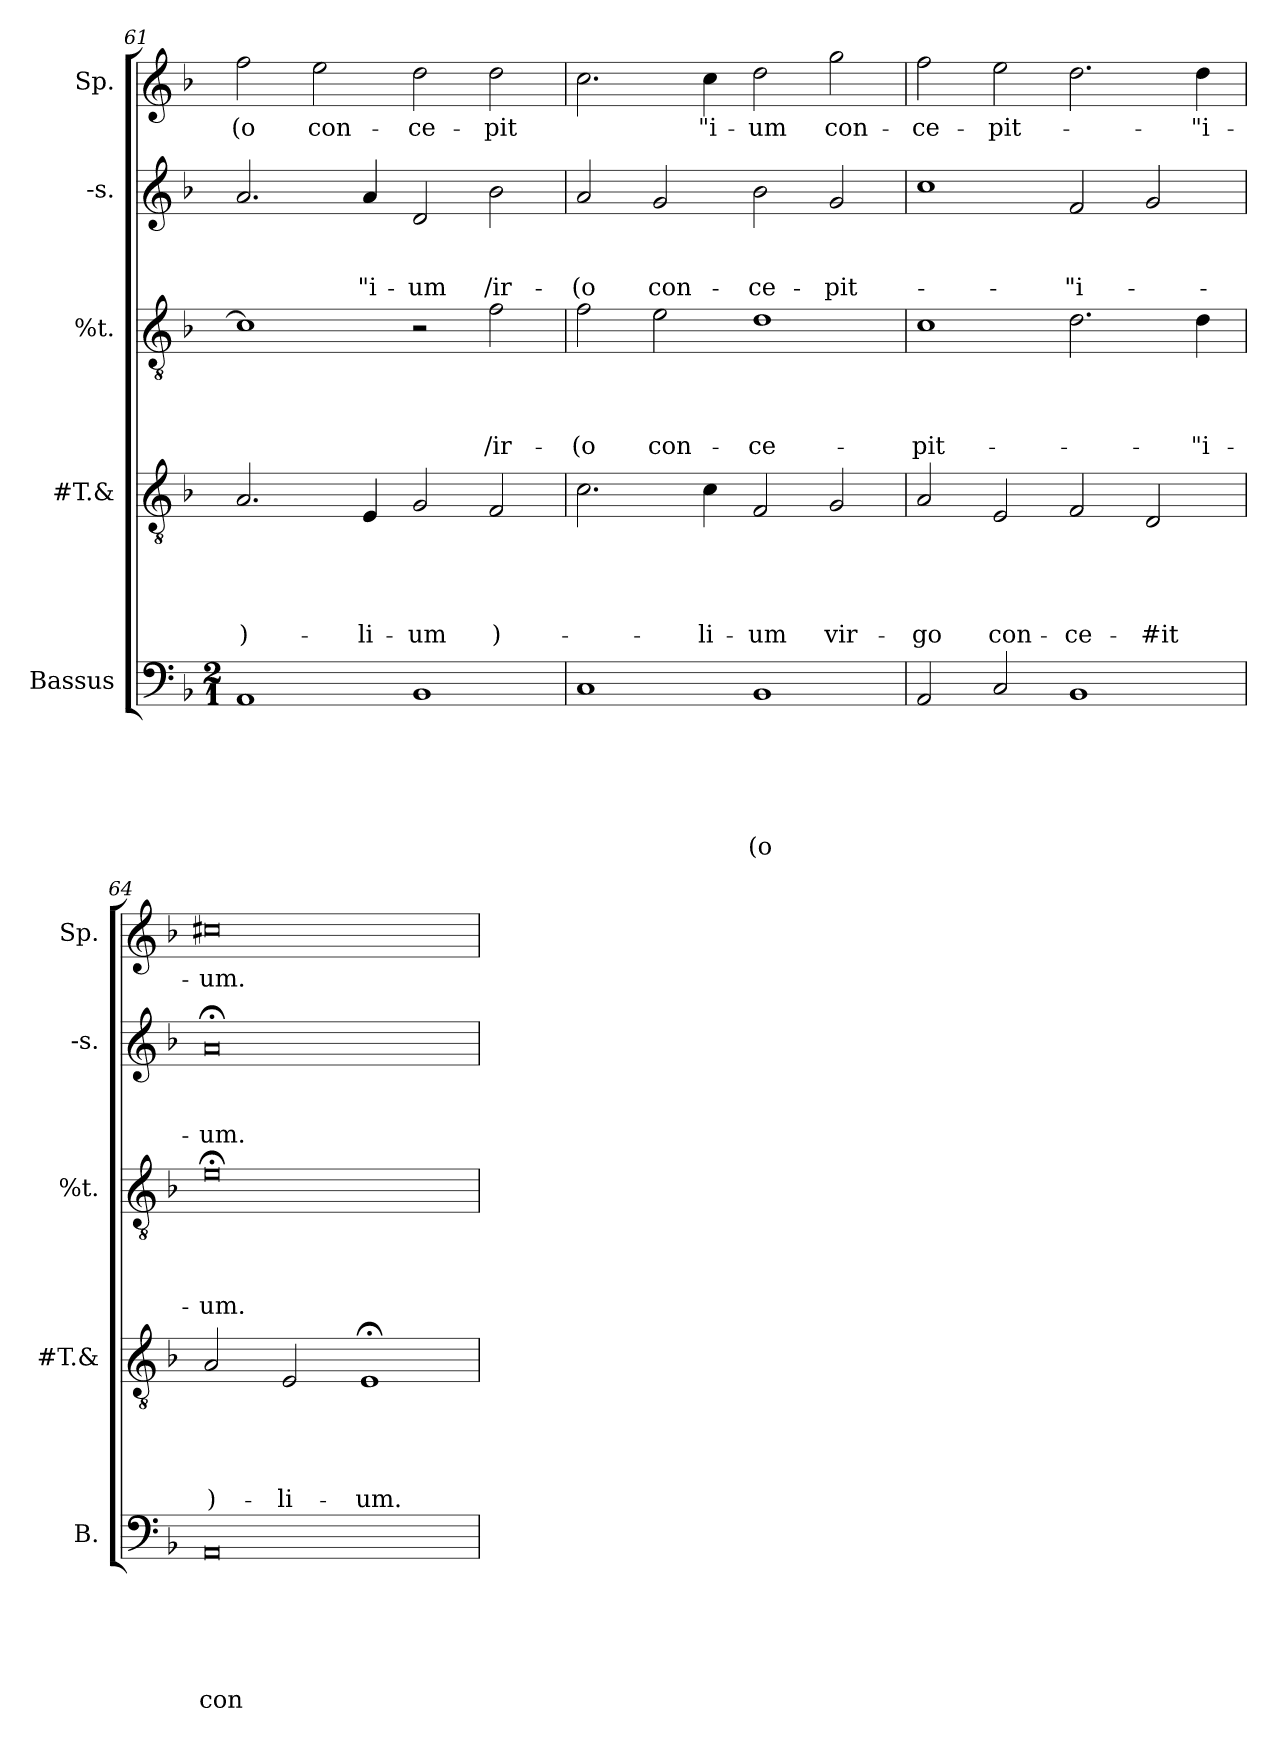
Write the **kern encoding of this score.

**kern	**text	**text	**text	**text	**text	**text	**kern	**text	**text	**text	**text	**text	**kern	**text	**text	**text	**text	**kern	**text	**text	**text	**kern	**text
*part5	*part5	*part5	*part5	*part5	*part5	*part5	*part4	*part4	*part4	*part4	*part4	*part4	*part3	*part3	*part3	*part3	*part3	*part2	*part2	*part2	*part2	*part1	*part1
*staff5	*staff5	*staff5	*staff5	*staff5	*staff5	*staff5	*staff4	*staff4	*staff4	*staff4	*staff4	*staff4	*staff3	*staff3	*staff3	*staff3	*staff3	*staff2	*staff2	*staff2	*staff2	*staff1	*staff1
*I"Bassus	*	*	*	*	*	*	*I"#T.&	*	*	*	*	*	*I"%t.	*	*	*	*	*I"-s.	*	*	*	*I"Sp.	*
*I'B.	*	*	*	*	*	*	*I'#T.&	*	*	*	*	*	*I'%t.	*	*	*	*	*I'-s.	*	*	*	*I'Sp.	*
*clefF4	*	*	*	*	*	*	*clefGv2	*	*	*	*	*	*clefGv2	*	*	*	*	*clefG2	*	*	*	*clefG2	*
*k[b-]	*	*	*	*	*	*	*k[b-]	*	*	*	*	*	*k[b-]	*	*	*	*	*k[b-]	*	*	*	*k[b-]	*
*F:	*	*	*	*	*	*	*F:	*	*	*	*	*	*F:	*	*	*	*	*F:	*	*	*	*F:	*
*M2/1	*	*	*	*	*	*	*	*	*	*	*	*	*	*	*	*	*	*	*	*	*	*	*
=61	=61	=61	=61	=61	=61	=61	=61	=61	=61	=61	=61	=61	=61	=61	=61	=61	=61	=61	=61	=61	=61	=61	=61
!	!	!	!	!	!	!	!	!	!	!	!	!LO:LY:b	!	!	!	!	!	!	!	!	!	!	!LO:LY:b
1AA	.	.	.	.	.	.	2.A/	.	.	.	.	)-	1c]	.	.	.	.	2.a</	.	.	.	2ff\	-(o
!	!	!	!	!	!	!	!	!	!	!	!	!	!	!	!	!	!	!	!	!	!	!	!LO:LY:b
.	.	.	.	.	.	.	.	.	.	.	.	.	.	.	.	.	.	.	.	.	.	2ee\	con-
!	!	!	!	!	!	!	!	!	!	!	!	!LO:LY:b	!	!	!	!	!	!	!	!	!LO:LY:b	!	!
.	.	.	.	.	.	.	4E/	.	.	.	.	-li-	.	.	.	.	.	4a/	.	.	-"i-	.	.
!	!	!	!	!	!	!	!	!	!	!	!	!LO:LY:b	!	!	!	!	!	!	!	!	!LO:LY:b	!	!LO:LY:b
1BB-<	.	.	.	.	.	.	2G/	.	.	.	.	-um	2r	.	.	.	.	2d/	.	.	-um	2dd\	-ce-
!	!	!	!	!	!	!	!	!	!	!	!	!LO:LY:b	!	!	!	!	!LO:LY:b	!	!	!	!LO:LY:b	!	!LO:LY:b
.	.	.	.	.	.	.	2F/	.	.	.	.	)-	2f\	.	.	.	/ir-	2b-\	.	.	/ir-	2dd\	-pit
!!LO:PB:g=z
=62	=62	=62	=62	=62	=62	=62	=62	=62	=62	=62	=62	=62	=62	=62	=62	=62	=62	=62	=62	=62	=62	=62	=62
!	!	!	!	!	!	!	!	!	!	!	!	!	!	!	!	!	!LO:LY:b	!	!	!	!LO:LY:b	!	!
1C	.	.	.	.	.	.	2.c\	.	.	.	.	.	2f\	.	.	.	-(o	2a/	.	.	-(o	2.cc>\	.
!	!	!	!	!	!	!	!	!	!	!	!	!	!	!	!	!	!LO:LY:b	!	!	!	!LO:LY:b	!	!
.	.	.	.	.	.	.	.	.	.	.	.	.	2e\	.	.	.	con-	2g/	.	.	con-	.	.
!	!	!	!	!	!	!	!	!	!	!	!	!LO:LY:b	!	!	!	!	!	!	!	!	!	!	!LO:LY:b
.	.	.	.	.	.	.	4c\	.	.	.	.	-li-	.	.	.	.	.	.	.	.	.	4cc\	"i-
!	!	!	!	!	!	!LO:LY:b:rj	!	!	!	!	!	!LO:LY:b	!	!	!	!	!LO:LY:b	!	!	!	!LO:LY:b	!	!LO:LY:b
1BB-	.	.	.	.	.	-(o	2F/	.	.	.	.	-um	1d	.	.	.	-ce-	2b-\	.	.	-ce-	2dd\	-um
!	!	!	!	!	!	!	!	!	!	!	!	!LO:LY:b	!	!	!	!	!	!	!	!	!LO:LY:b	!	!LO:LY:b
.	.	.	.	.	.	.	2G/	.	.	.	.	vir-	.	.	.	.	.	2g/	.	.	-pit-	2gg\	con-
=63	=63	=63	=63	=63	=63	=63	=63	=63	=63	=63	=63	=63	=63	=63	=63	=63	=63	=63	=63	=63	=63	=63	=63
!	!	!	!	!	!	!	!	!	!	!	!	!LO:LY:b	!	!	!	!	!LO:LY:b	!	!	!	!	!	!LO:LY:b
2AA/	.	.	.	.	.	.	2A/	.	.	.	.	-go	1c	.	.	.	-pit-	1cc	.	.	.	2ff\	-ce-
!	!	!	!	!	!	!	!	!	!	!	!	!LO:LY:b	!	!	!	!	!	!	!	!	!	!	!LO:LY:b
2C/	.	.	.	.	.	.	2E/	.	.	.	.	con-	.	.	.	.	.	.	.	.	.	2ee\	-pit-
!	!	!	!	!	!	!	!	!	!	!	!	!LO:LY:b	!	!	!	!	!	!	!	!	!LO:LY:b	!	!
1BB-	.	.	.	.	.	.	2F/	.	.	.	.	-ce-	2.d>\	.	.	.	.	2f/	.	.	-"i-	2.dd>\	.
!	!	!	!	!	!	!	!	!	!	!	!	!LO:LY:b	!	!	!	!	!	!	!	!	!	!	!
.	.	.	.	.	.	.	2D/	.	.	.	.	-#it	.	.	.	.	.	2g/	.	.	.	.	.
!	!	!	!	!	!	!	!	!	!	!	!	!	!	!	!	!	!LO:LY:b	!	!	!	!	!	!LO:LY:b
.	.	.	.	.	.	.	.	.	.	.	.	.	4d\	.	.	.	-"i-	.	.	.	.	4dd\	-"i-
=64	=64	=64	=64	=64	=64	=64	=64	=64	=64	=64	=64	=64	=64	=64	=64	=64	=64	=64	=64	=64	=64	=64	=64
!	!	!	!	!	!	!LO:LY:b	!	!	!	!	!	!LO:LY:b	!	!	!	!	!LO:LY:b	!	!	!	!LO:LY:b	!	!LO:LY:b
0AA	.	.	.	.	.	con-	2A/	.	.	.	.	)-	0e;<	.	.	.	-um.	0a;	.	.	-um.	0cc#X	-um.
!	!	!	!	!	!	!	!	!	!	!	!	!LO:LY:b	!	!	!	!	!	!	!	!	!	!	!
.	.	.	.	.	.	.	2E/	.	.	.	.	-li-	.	.	.	.	.	.	.	.	.	.	.
!	!	!	!	!	!	!	!	!	!	!	!	!LO:LY:b	!	!	!	!	!	!	!	!	!	!	!
.	.	.	.	.	.	.	1E;	.	.	.	.	-um.	.	.	.	.	.	.	.	.	.	.	.
=	=	=	=	=	=	=	=	=	=	=	=	=	=	=	=	=	=	=	=	=	=	=	=
*-	*-	*-	*-	*-	*-	*-	*-	*-	*-	*-	*-	*-	*-	*-	*-	*-	*-	*-	*-	*-	*-	*-	*-
